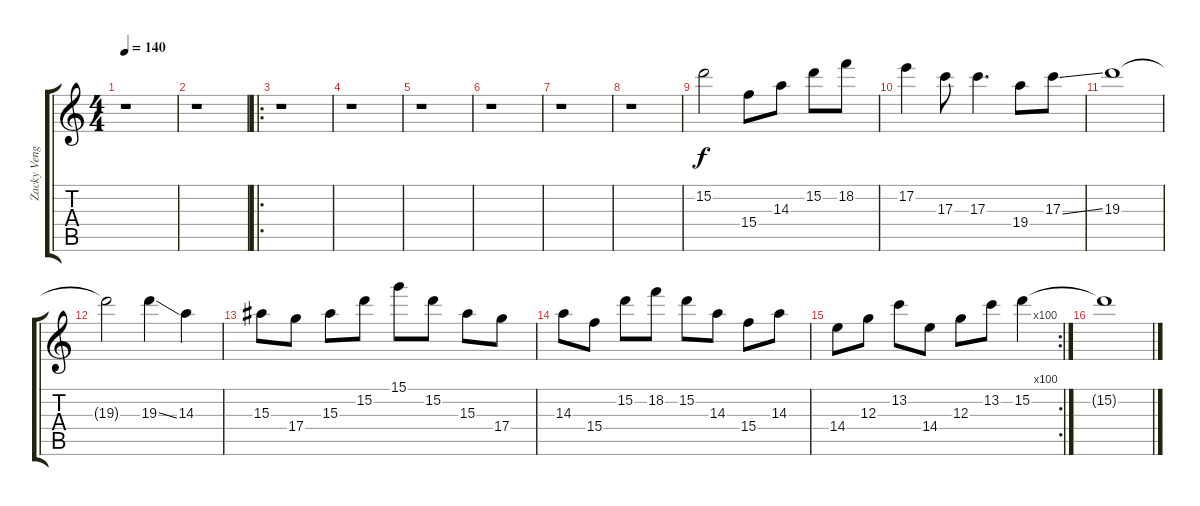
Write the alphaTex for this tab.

\track ("Zacky Vengeance" "Zacky Veng") {instrument overdrivenguitar}
\staff {score tabs}
\tuning (E4 B3 G3 D3 A2 D2) {hide}
\ts (4 4)
\tempo 140
\clef g2
\ks c
r.1{dy f} |
r.1 |
\ro
r.1 |
r.1 |
r.1 |
r.1 |
r.1 |
r.1 |
15.2.2 15.4.8 14.3.8 15.2.8 18.2.8 |
17.2.4 17.3.8 17.3.4{d} 19.4.8 17.3{ss}.8 |
19.3.1 |
19.3{t}.2 19.3{ss}.4 14.3.4 |
15.3.8 17.4.8 15.3.8 15.2.8 15.1.8 15.2.8 15.3.8 17.4.8 |
14.3.8 15.4.8 15.2.8 18.2.8 15.2.8 14.3.8 15.4.8 14.3.8 |
\rc 100
14.4.8 12.3.8 13.2.8 14.4.8 12.3.8 13.2.8 15.2.4 |
15.2{t}.1
